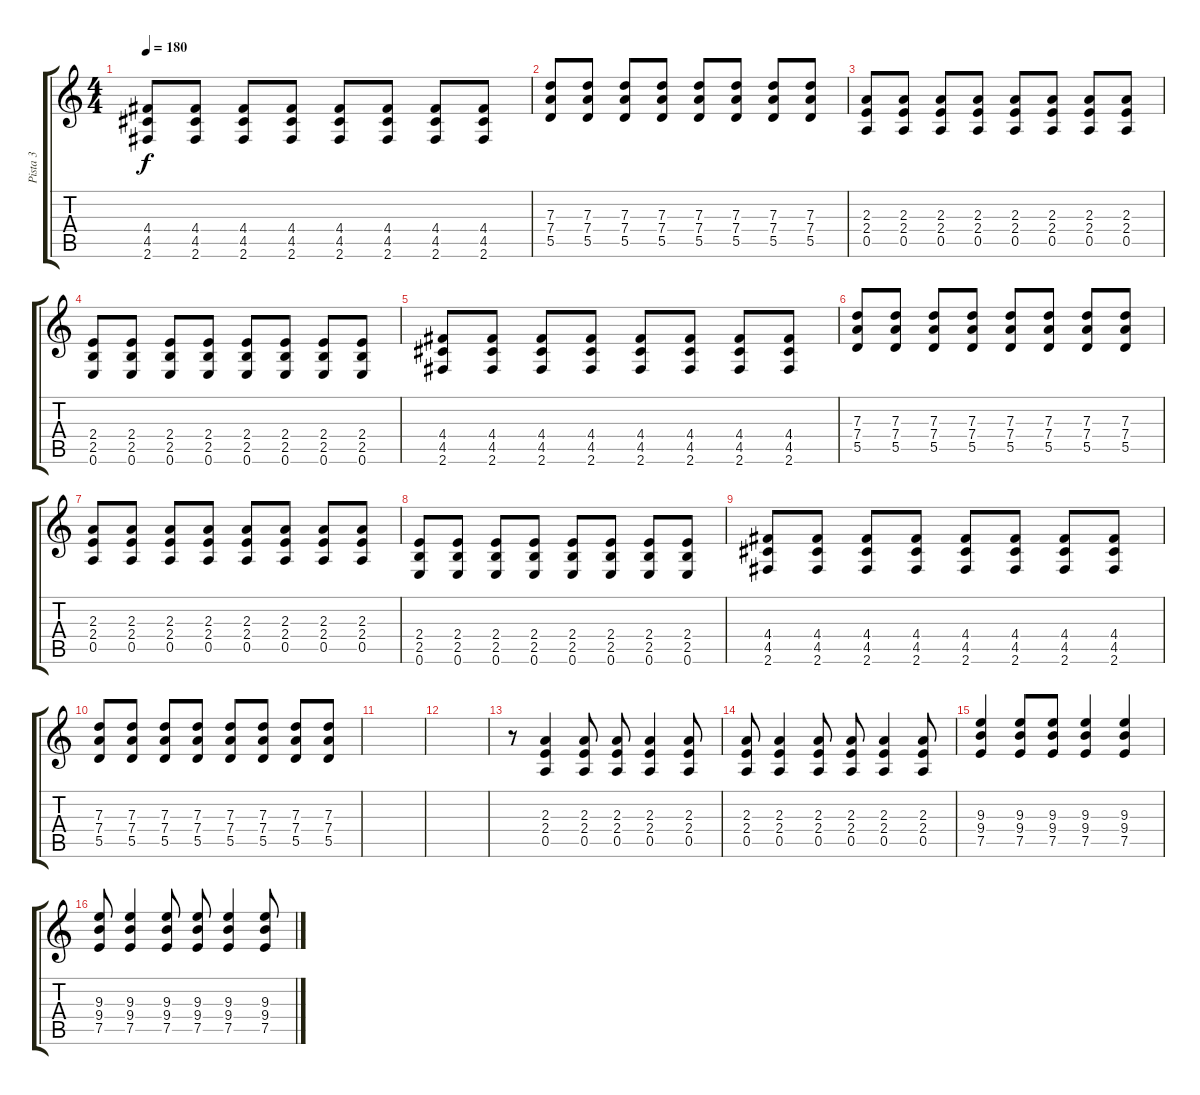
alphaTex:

\track ("Pista 3" "Pista 3") {instrument overdrivenguitar}
\staff {score tabs}
\tuning (E4 B3 G3 D3 A2 E2) {hide}
\ts (4 4)
\tempo 180
\clef g2
\ks c
(4.4 4.5 2.6).8{dy f} (4.4 4.5 2.6).8 (4.4 4.5 2.6).8 (4.4 4.5 2.6).8 (4.4 4.5 2.6).8 (4.4 4.5 2.6).8 (4.4 4.5 2.6).8 (4.4 4.5 2.6).8 |
(7.3 7.4 5.5).8 (7.3 7.4 5.5).8 (7.3 7.4 5.5).8 (7.3 7.4 5.5).8 (7.3 7.4 5.5).8 (7.3 7.4 5.5).8 (7.3 7.4 5.5).8 (7.3 7.4 5.5).8 |
(2.3 2.4 0.5).8 (2.3 2.4 0.5).8 (2.3 2.4 0.5).8 (2.3 2.4 0.5).8 (2.3 2.4 0.5).8 (2.3 2.4 0.5).8 (2.3 2.4 0.5).8 (2.3 2.4 0.5).8 |
(2.4 2.5 0.6).8 (2.4 2.5 0.6).8 (2.4 2.5 0.6).8 (2.4 2.5 0.6).8 (2.4 2.5 0.6).8 (2.4 2.5 0.6).8 (2.4 2.5 0.6).8 (2.4 2.5 0.6).8 |
(4.4 4.5 2.6).8 (4.4 4.5 2.6).8 (4.4 4.5 2.6).8 (4.4 4.5 2.6).8 (4.4 4.5 2.6).8 (4.4 4.5 2.6).8 (4.4 4.5 2.6).8 (4.4 4.5 2.6).8 |
(7.3 7.4 5.5).8 (7.3 7.4 5.5).8 (7.3 7.4 5.5).8 (7.3 7.4 5.5).8 (7.3 7.4 5.5).8 (7.3 7.4 5.5).8 (7.3 7.4 5.5).8 (7.3 7.4 5.5).8 |
(2.3 2.4 0.5).8 (2.3 2.4 0.5).8 (2.3 2.4 0.5).8 (2.3 2.4 0.5).8 (2.3 2.4 0.5).8 (2.3 2.4 0.5).8 (2.3 2.4 0.5).8 (2.3 2.4 0.5).8 |
(2.4 2.5 0.6).8 (2.4 2.5 0.6).8 (2.4 2.5 0.6).8 (2.4 2.5 0.6).8 (2.4 2.5 0.6).8 (2.4 2.5 0.6).8 (2.4 2.5 0.6).8 (2.4 2.5 0.6).8 |
(4.4 4.5 2.6).8 (4.4 4.5 2.6).8 (4.4 4.5 2.6).8 (4.4 4.5 2.6).8 (4.4 4.5 2.6).8 (4.4 4.5 2.6).8 (4.4 4.5 2.6).8 (4.4 4.5 2.6).8 |
(7.3 7.4 5.5).8 (7.3 7.4 5.5).8 (7.3 7.4 5.5).8 (7.3 7.4 5.5).8 (7.3 7.4 5.5).8 (7.3 7.4 5.5).8 (7.3 7.4 5.5).8 (7.3 7.4 5.5).8 |
|
|
r.8 (2.3 2.4 0.5).4 (2.3 2.4 0.5).8 (2.3 2.4 0.5).8 (2.3 2.4 0.5).4 (2.3 2.4 0.5).8 |
(2.3 2.4 0.5).8 (2.3 2.4 0.5).4 (2.3 2.4 0.5).8 (2.3 2.4 0.5).8 (2.3 2.4 0.5).4 (2.3 2.4 0.5).8 |
(9.3 9.4 7.5).4 (9.3 9.4 7.5).8 (9.3 9.4 7.5).8 (9.3 9.4 7.5).4 (9.3 9.4 7.5).4 |
(9.3 9.4 7.5).8 (9.3 9.4 7.5).4 (9.3 9.4 7.5).8 (9.3 9.4 7.5).8 (9.3 9.4 7.5).4 (9.3 9.4 7.5).8
